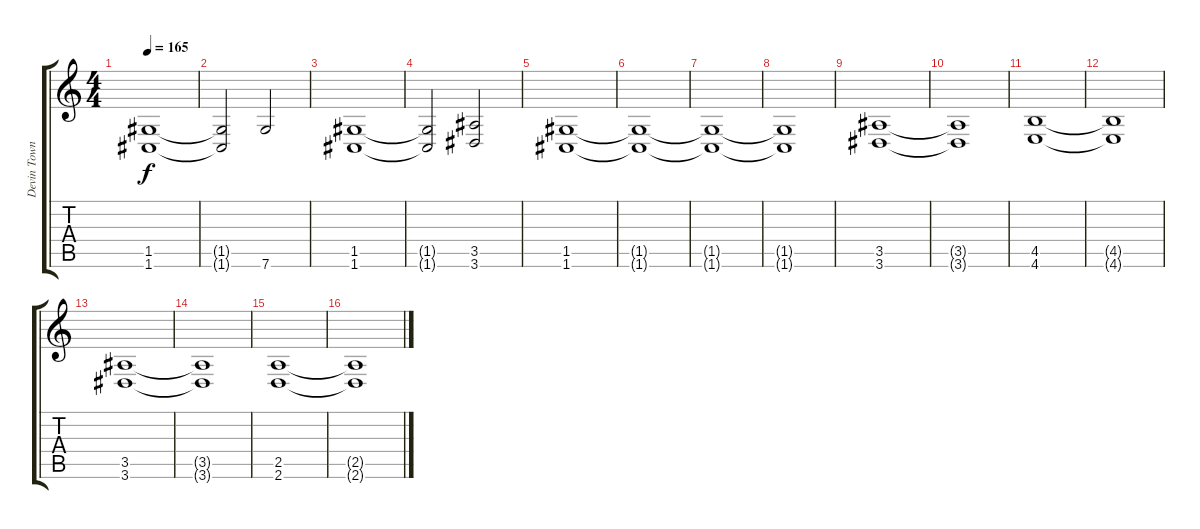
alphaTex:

\track ("Devin Townsend (Guitar 2)" "Devin Town") {instrument distortionguitar}
\staff {score tabs}
\tuning (D4 A3 F3 C3 G2 C2) {hide}
\ts (4 4)
\tempo 165
\clef g2
\ks c
(1.5 1.6).1{dy f volume 14} |
(1.5{t} 1.6{t}).2 7.6.2 |
(1.5 1.6).1 |
(1.5{t} 1.6{t}).2 (3.5 3.6).2 |
(1.5 1.6).1 |
(1.5{t} 1.6{t}).1 |
(1.5{t} 1.6{t}).1 |
(1.5{t} 1.6{t}).1 |
(3.5 3.6).1{volume 10} |
(3.5{t} 3.6{t}).1 |
(4.5 4.6).1 |
(4.5{t} 4.6{t}).1 |
(3.5 3.6).1 |
(3.5{t} 3.6{t}).1 |
(2.5 2.6).1 |
(2.5{t} 2.6{t}).1
